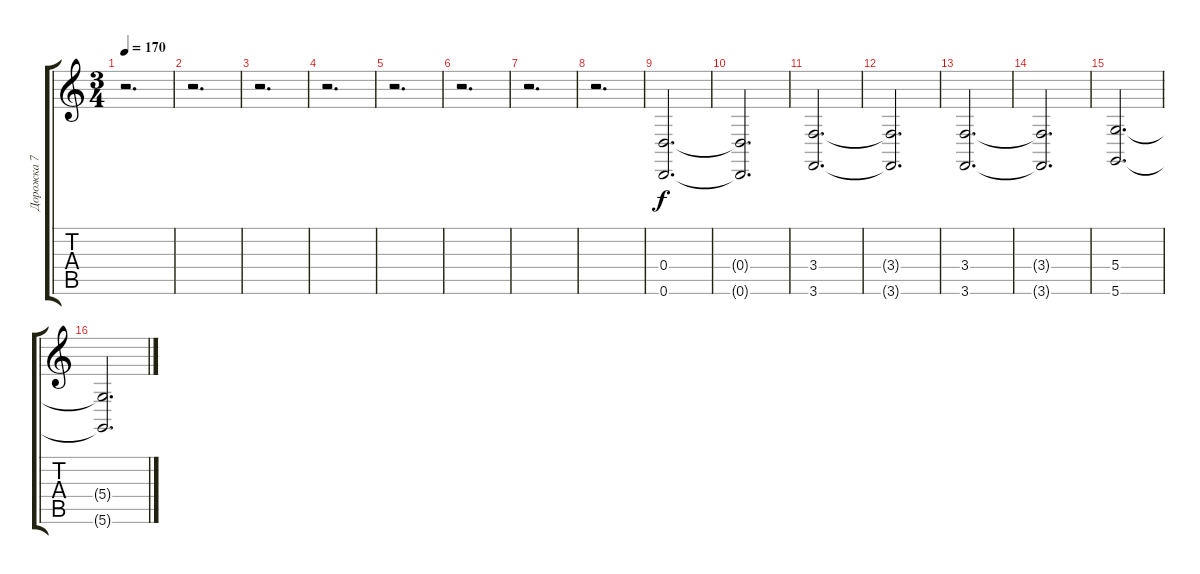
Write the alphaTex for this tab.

\track ("Дорожка 7" "Дорожка 7") {instrument choiraahs}
\staff {score tabs}
\tuning (E4 B3 G3 D3 A2 D2) {hide}
\ts (3 4)
\tempo 170
\clef g2
\ks c
r.2{d dy p} |
r.2{d} |
r.2{d} |
r.2{d} |
r.2{d} |
r.2{d} |
r.2{d} |
r.2{d} |
(0.4 0.6).2{d dy f volume 16 instrument choiraahs} |
(0.4{t} 0.6{t}).2{d} |
(3.4 3.6).2{d} |
(3.4{t} 3.6{t}).2{d} |
(3.4 3.6).2{d} |
(3.4{t} 3.6{t}).2{d} |
(5.4 5.6).2{d} |
(5.4{t} 5.6{t}).2{d}
